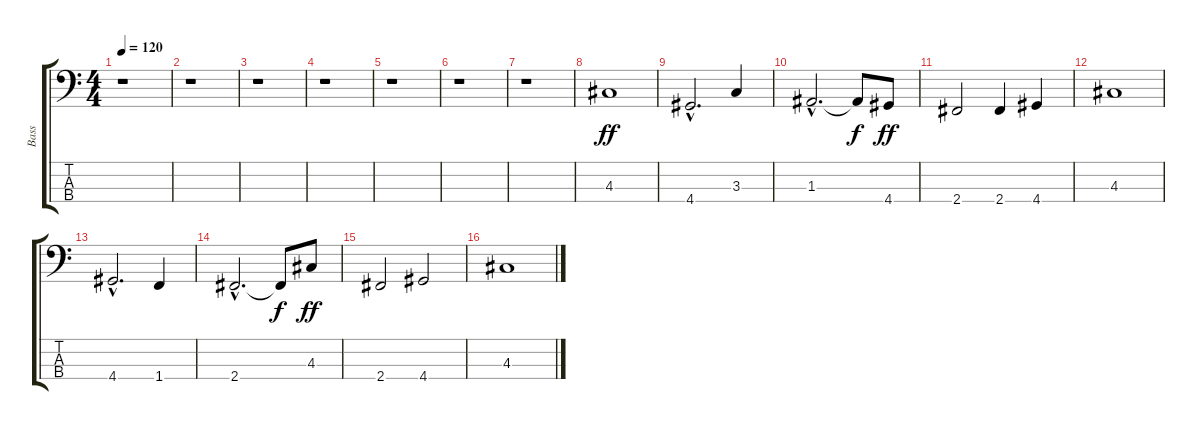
\track ("Bass" "Bass") {instrument electricbassfinger}
\staff {score tabs}
\tuning (G2 D2 A1 E1) {hide}
\ts (4 4)
\tempo 120
\clef f4
\ks c
r.1{dy ff instrument electricbassfinger} |
r.1 |
r.1 |
r.1 |
r.1 |
r.1 |
r.1 |
4.3.1 |
4.4{hac}.2{d} 3.3.4 |
1.3{hac}.2{d} 1.3{t}.8{dy f} 4.4.8{dy ff} |
2.4.2 2.4.4 4.4.4 |
4.3.1 |
4.4{hac}.2{d} 1.4.4 |
2.4{hac}.2{d} 2.4{t}.8{dy f} 4.3.8{dy ff} |
2.4.2 4.4.2 |
4.3.1
